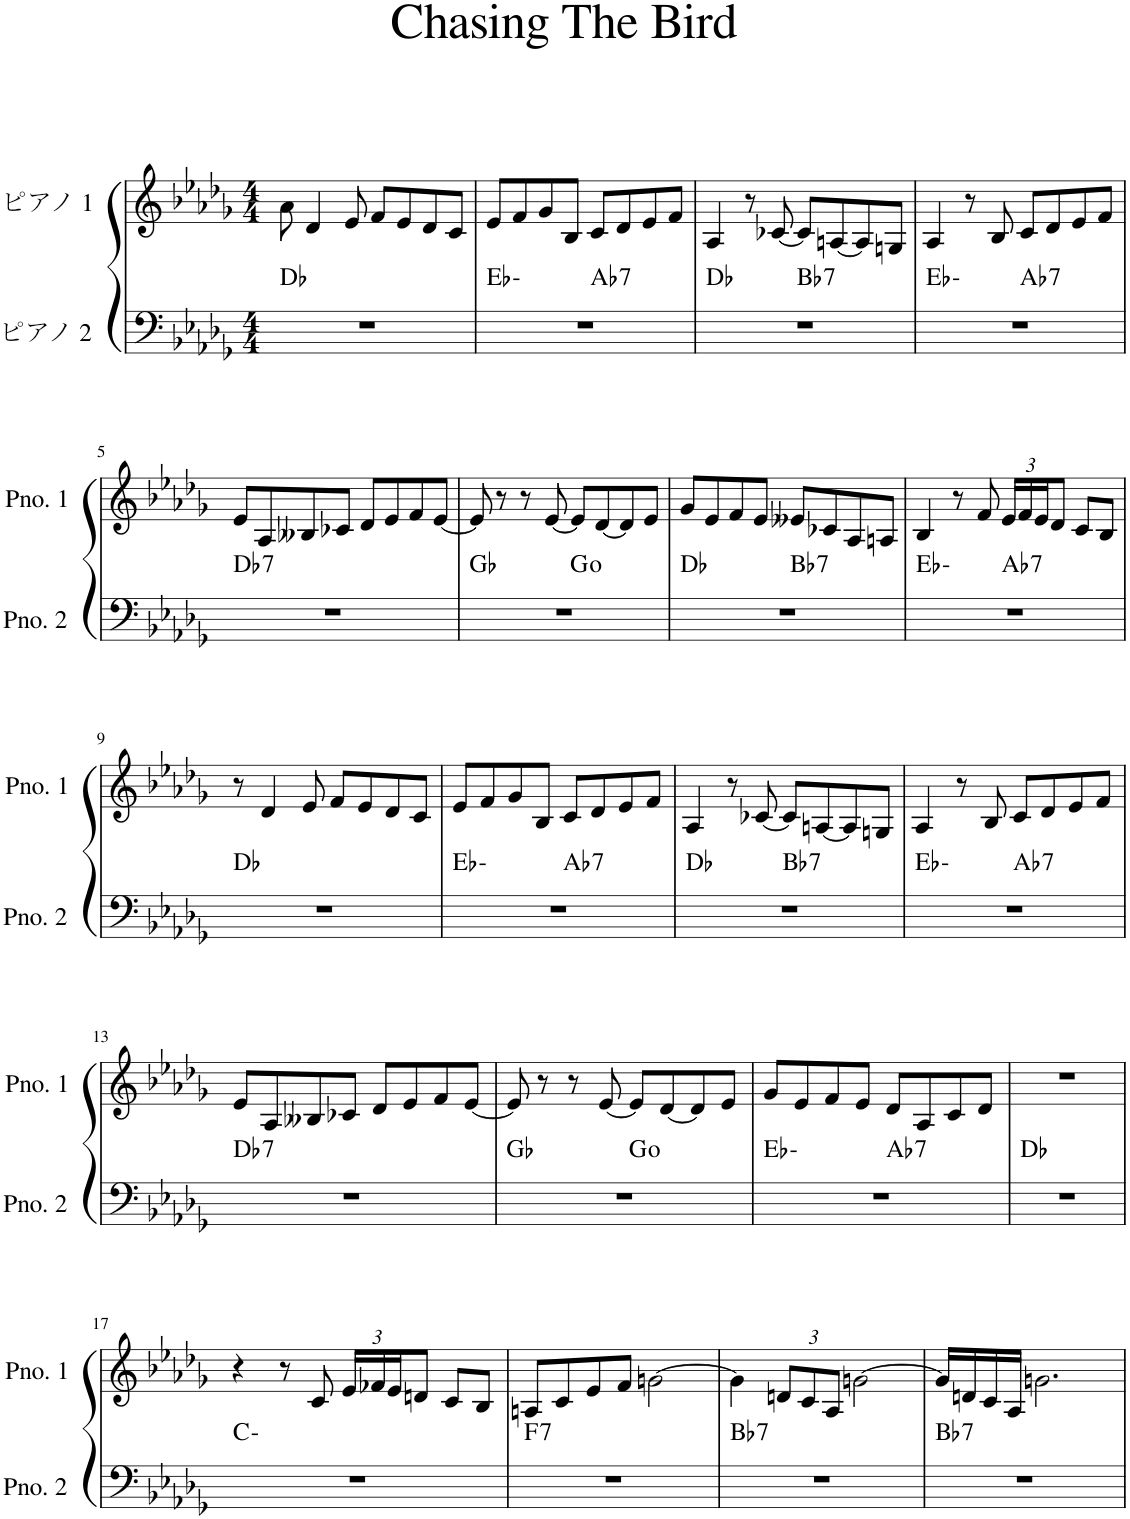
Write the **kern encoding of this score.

**kern	**harte	**kern
*part2	*part2	*part1
*staff2	*	*staff1
*I"ピアノ 2	*	*I"ピアノ 1
*clefF4	*	*clefG2
*k[b-e-a-d-g-]	*	*k[b-e-a-d-g-]
*M4/4	*	*M4/4
=1	=1	=1
1r	Db:maj	8a-\
.	.	4d-/
.	.	8e-/
.	.	8f/L
.	.	8e-/
.	.	8d-/
.	.	8c/J
=2	=2	=2
*^	*	*
1r	2ryy	Eb:min	8e-/L
.	.	.	8f/
.	.	.	8g-/
.	.	.	8B-/J
!	!	!LO:H:kt=7	!
.	2ryy	Ab:7	8c/L
.	.	.	8d-/
.	.	.	8e-/
.	.	.	8f/J
=3	=3	=3	=3
1r	2ryy	Db:maj	4A-/
.	.	.	8r
.	.	.	[8c-X/
!	!	!LO:H:kt=7	!
.	2ryy	Bb:7	8c-/L]
.	.	.	[8An/
.	.	.	8A/]
.	.	.	8Gn/J
=4	=4	=4	=4
1r	2ryy	Eb:min	4A-/
.	.	.	8r
.	.	.	8B-/
!	!	!LO:H:kt=7	!
.	2ryy	Ab:7	8c/L
.	.	.	8d-/
.	.	.	8e-/
.	.	.	8f/J
!!LO:LB:g=z
=5	=5	=5	=5
!	!	!LO:H:kt=7	!
*v	*v	*	*
1r	Db:7	8e-/L
.	.	8A-/
.	.	8B--X/
.	.	8c-X/J
.	.	8d-/L
.	.	8e-/
.	.	8f/
.	.	[8e-/J
=6	=6	=6
*^	*	*
1r	2ryy	Gb:maj	8e-/]
.	.	.	8r
.	.	.	8r
.	.	.	[8e-/
.	2ryy	G:dim	8e-/L]
.	.	.	[8d-/
.	.	.	8d-/]
.	.	.	8e-/J
=7	=7	=7	=7
1r	2ryy	Db:maj	8g-/L
.	.	.	8e-/
.	.	.	8f/
.	.	.	8e-/J
!	!	!LO:H:kt=7	!
.	2ryy	Bb:7	8e--X/L
.	.	.	8c-X/
.	.	.	8A-/
.	.	.	8An/J
=8	=8	=8	=8
1r	2ryy	Eb:min	4B-/
.	.	.	8r
.	.	.	8f/
*	*	*	*Xbrackettup
!	!	!LO:H:kt=7	!
.	2ryy	Ab:7	24e-/LL
.	.	.	24f/
.	.	.	24e-/J
.	.	.	8d-/J
.	.	.	8c/L
.	.	.	8B-/J
*v	*v	*	*
!!LO:LB:g=z
=9	=9	=9
1r	Db:maj	8r
.	.	4d-/
.	.	8e-/
.	.	8f/L
.	.	8e-/
.	.	8d-/
.	.	8c/J
=10	=10	=10
*^	*	*
1r	2ryy	Eb:min	8e-/L
.	.	.	8f/
.	.	.	8g-/
.	.	.	8B-/J
!	!	!LO:H:kt=7	!
.	2ryy	Ab:7	8c/L
.	.	.	8d-/
.	.	.	8e-/
.	.	.	8f/J
=11	=11	=11	=11
1r	2ryy	Db:maj	4A-/
.	.	.	8r
.	.	.	[8c-X/
!	!	!LO:H:kt=7	!
.	2ryy	Bb:7	8c-/L]
.	.	.	[8An/
.	.	.	8A/]
.	.	.	8Gn/J
=12	=12	=12	=12
1r	2ryy	Eb:min	4A-/
.	.	.	8r
.	.	.	8B-/
!	!	!LO:H:kt=7	!
.	2ryy	Ab:7	8c/L
.	.	.	8d-/
.	.	.	8e-/
.	.	.	8f/J
!!LO:LB:g=z
=13	=13	=13	=13
!	!	!LO:H:kt=7	!
*v	*v	*	*
1r	Db:7	8e-/L
.	.	8A-/
.	.	8B--X/
.	.	8c-X/J
.	.	8d-/L
.	.	8e-/
.	.	8f/
.	.	[8e-/J
=14	=14	=14
*^	*	*
1r	2ryy	Gb:maj	8e-/]
.	.	.	8r
.	.	.	8r
.	.	.	[8e-/
.	2ryy	G:dim	8e-/L]
.	.	.	[8d-/
.	.	.	8d-/]
.	.	.	8e-/J
=15	=15	=15	=15
1r	2ryy	Eb:min	8g-/L
.	.	.	8e-/
.	.	.	8f/
.	.	.	8e-/J
!	!	!LO:H:kt=7	!
.	2ryy	Ab:7	8d-/L
.	.	.	8A-/
.	.	.	8c/
.	.	.	8d-/J
*v	*v	*	*
=16	=16	=16
1r	Db:maj	1r
!!LO:LB:g=z
=17	=17	=17
1r	C:min	4r
.	.	8r
.	.	8c/
.	.	24e-/LL
.	.	24f-X/
.	.	24e-/J
.	.	8dn/J
.	.	8c/L
.	.	8B-/J
=18	=18	=18
!	!LO:H:kt=7	!
1r	F:7	8An/L
.	.	8c/
.	.	8e-/
.	.	8f/J
.	.	[2gn\
=19	=19	=19
!	!LO:H:kt=7	!
1r	Bb:7	4g\]
.	.	12dn/L
.	.	12c/
.	.	12A-/J
.	.	[2gn\
=20	=20	=20
!	!LO:H:kt=7	!
1r	Bb:7	16g/LL]
.	.	16dn/
.	.	16c/
.	.	16A-/JJ
.	.	2.gn\
=	=	=
*-	*-	*-
